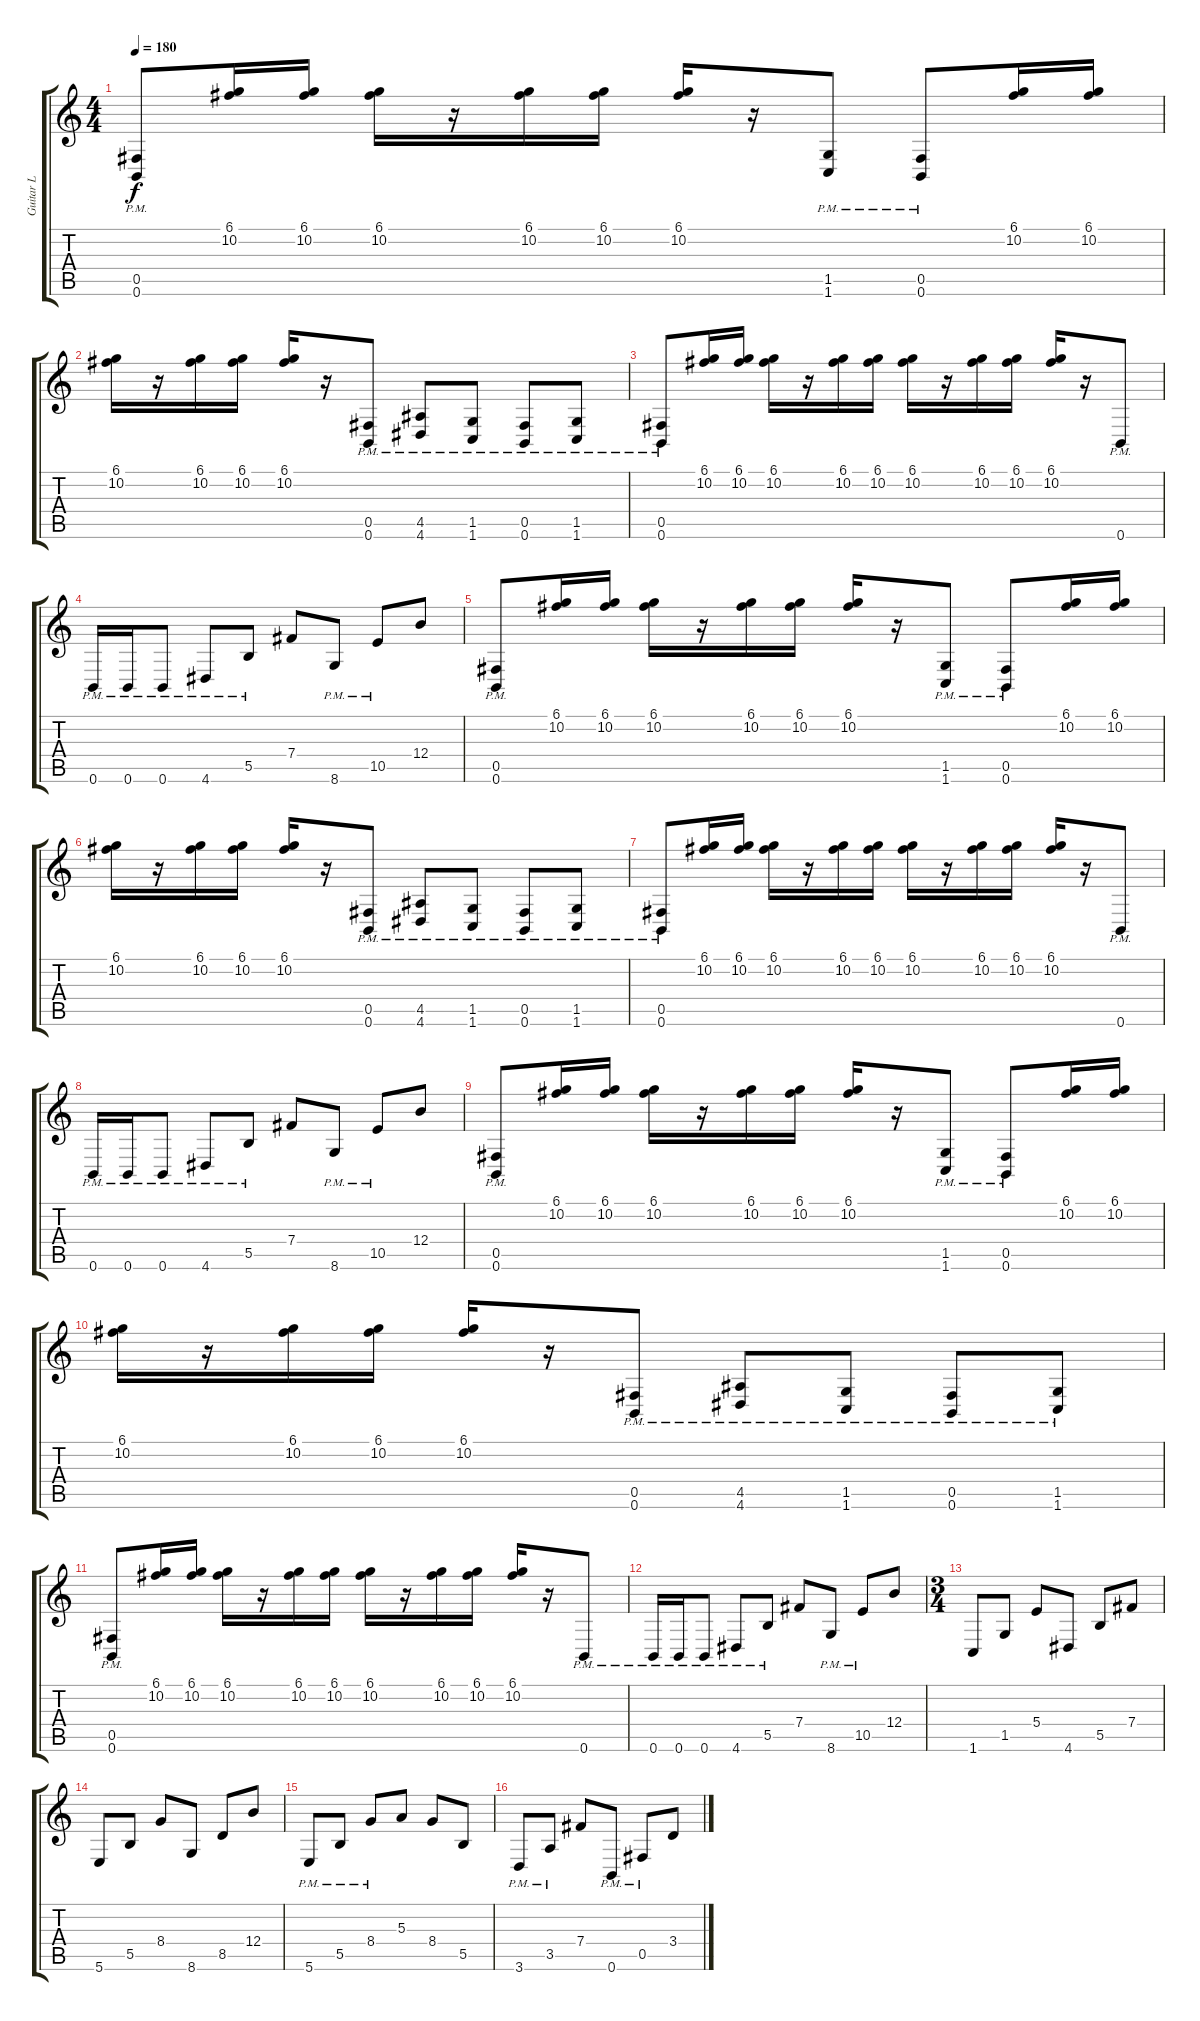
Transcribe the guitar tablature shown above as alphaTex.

\track ("Guitar L" "Guitar L") {instrument distortionguitar}
\staff {score tabs}
\tuning (Db4 Ab3 E3 B2 Gb2 B1) {hide}
\ts (4 4)
\tempo 180
\clef g2
\ks c
(0.5{pm} 0.6{pm}).8{dy f} (6.1 10.2).16 (6.1 10.2).16 (6.1 10.2).16 r.16 (6.1 10.2).16 (6.1 10.2).16 (6.1 10.2).16 r.16 (1.5{pm} 1.6{pm}).8 (0.5{pm} 0.6{pm}).8 (6.1 10.2).16 (6.1 10.2).16 |
(6.1 10.2).16 r.16 (6.1 10.2).16 (6.1 10.2).16 (6.1 10.2).16 r.16 (0.5{pm} 0.6{pm}).8 (4.5{pm} 4.6{pm}).8 (1.5{pm} 1.6{pm}).8 (0.5{pm} 0.6{pm}).8 (1.5{pm} 1.6{pm}).8 |
(0.5{pm} 0.6{pm}).8 (6.1 10.2).16 (6.1 10.2).16 (6.1 10.2).16 r.16 (6.1 10.2).16 (6.1 10.2).16 (6.1 10.2).16 r.16 (6.1 10.2).16 (6.1 10.2).16 (6.1 10.2).16 r.16 0.6{pm}.8 |
0.6{pm}.16 0.6{pm}.16 0.6{pm}.8 4.6{pm}.8 5.5{pm}.8 7.4.8 8.6{pm}.8 10.5{pm}.8 12.4.8 |
(0.5{pm} 0.6{pm}).8 (6.1 10.2).16 (6.1 10.2).16 (6.1 10.2).16 r.16 (6.1 10.2).16 (6.1 10.2).16 (6.1 10.2).16 r.16 (1.5{pm} 1.6{pm}).8 (0.5{pm} 0.6{pm}).8 (6.1 10.2).16 (6.1 10.2).16 |
(6.1 10.2).16 r.16 (6.1 10.2).16 (6.1 10.2).16 (6.1 10.2).16 r.16 (0.5{pm} 0.6{pm}).8 (4.5{pm} 4.6{pm}).8 (1.5{pm} 1.6{pm}).8 (0.5{pm} 0.6{pm}).8 (1.5{pm} 1.6{pm}).8 |
(0.5{pm} 0.6{pm}).8 (6.1 10.2).16 (6.1 10.2).16 (6.1 10.2).16 r.16 (6.1 10.2).16 (6.1 10.2).16 (6.1 10.2).16 r.16 (6.1 10.2).16 (6.1 10.2).16 (6.1 10.2).16 r.16 0.6{pm}.8 |
0.6{pm}.16 0.6{pm}.16 0.6{pm}.8 4.6{pm}.8 5.5{pm}.8 7.4.8 8.6{pm}.8 10.5{pm}.8 12.4.8 |
(0.5{pm} 0.6{pm}).8 (6.1 10.2).16 (6.1 10.2).16 (6.1 10.2).16 r.16 (6.1 10.2).16 (6.1 10.2).16 (6.1 10.2).16 r.16 (1.5{pm} 1.6{pm}).8 (0.5{pm} 0.6{pm}).8 (6.1 10.2).16 (6.1 10.2).16 |
(6.1 10.2).16 r.16 (6.1 10.2).16 (6.1 10.2).16 (6.1 10.2).16 r.16 (0.5{pm} 0.6{pm}).8 (4.5{pm} 4.6{pm}).8 (1.5{pm} 1.6{pm}).8 (0.5{pm} 0.6{pm}).8 (1.5{pm} 1.6{pm}).8 |
(0.5{pm} 0.6{pm}).8 (6.1 10.2).16 (6.1 10.2).16 (6.1 10.2).16 r.16 (6.1 10.2).16 (6.1 10.2).16 (6.1 10.2).16 r.16 (6.1 10.2).16 (6.1 10.2).16 (6.1 10.2).16 r.16 0.6{pm}.8 |
0.6{pm}.16 0.6{pm}.16 0.6{pm}.8 4.6{pm}.8 5.5{pm}.8 7.4.8 8.6{pm}.8 10.5{pm}.8 12.4.8 |
\ts (3 4)
1.6.8 1.5.8 5.4.8 4.6.8 5.5.8 7.4.8 |
5.6.8 5.5.8 8.4.8 8.6.8 8.5.8 12.4.8 |
5.6{pm}.8 5.5{pm}.8 8.4{pm}.8 5.3.8 8.4.8 5.5.8 |
3.6{pm}.8 3.5{pm}.8 7.4.8 0.6{pm}.8 0.5{pm}.8 3.4.8
